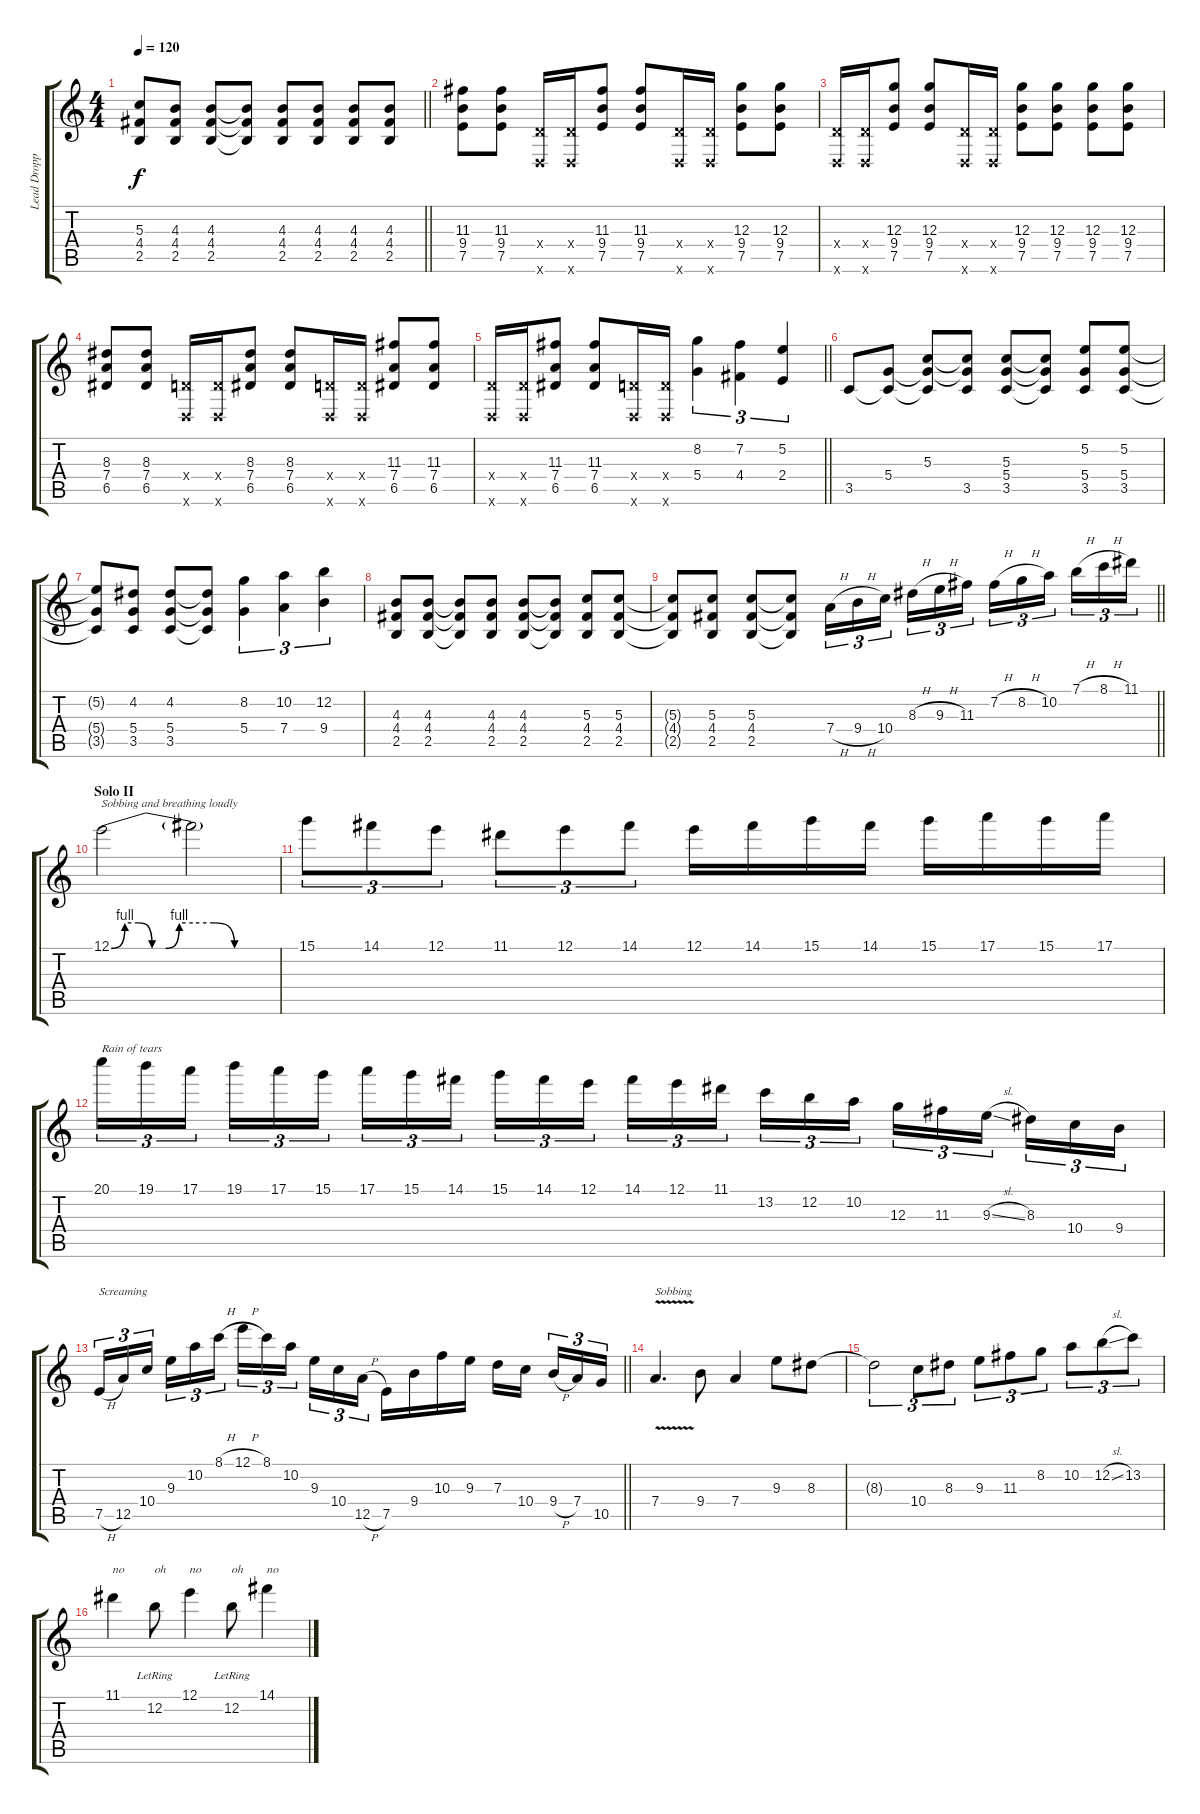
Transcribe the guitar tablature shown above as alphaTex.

\track ("Lead Dropped D " "Lead Dropp") {instrument distortionguitar}
\staff {score tabs}
\tuning (E4 B3 G3 D3 A2 D2) {hide}
\ts (4 4)
\tempo 120
\clef g2
\barLineRight lightlight
\ks c
(5.3{t} 4.4{t} 2.5{t}).8{dy f} (4.3 4.4 2.5).8 (4.3 4.4 2.5).8 (4.3{t} 4.4{t} 2.5{t}).8 (4.3 4.4 2.5).8 (4.3 4.4 2.5).8 (4.3 4.4 2.5).8 (4.3 4.4 2.5).8 |
(11.3 9.4 7.5).8 (11.3 9.4 7.5).8 (0.4{x} 0.6{x}).16 (0.4{x} 0.6{x}).16 (11.3 9.4 7.5).8 (11.3 9.4 7.5).8 (0.4{x} 0.6{x}).16 (0.4{x} 0.6{x}).16 (12.3 9.4 7.5).8 (12.3 9.4 7.5).8 |
(0.4{x} 0.6{x}).16 (0.4{x} 0.6{x}).16 (12.3 9.4 7.5).8 (12.3 9.4 7.5).8 (0.4{x} 0.6{x}).16 (0.4{x} 0.6{x}).16 (12.3 9.4 7.5).8 (12.3 9.4 7.5).8 (12.3 9.4 7.5).8 (12.3 9.4 7.5).8 |
(8.3 7.4 6.5).8 (8.3 7.4 6.5).8 (0.4{x} 0.6{x}).16 (0.4{x} 0.6{x}).16 (8.3 7.4 6.5).8 (8.3 7.4 6.5).8 (0.4{x} 0.6{x}).16 (0.4{x} 0.6{x}).16 (11.3 7.4 6.5).8 (11.3 7.4 6.5).8 |
\barLineRight lightlight
(0.4{x} 0.6{x}).16 (0.4{x} 0.6{x}).16 (11.3 7.4 6.5).8 (11.3 7.4 6.5).8 (0.4{x} 0.6{x}).16 (0.4{x} 0.6{x}).16 (8.2 5.4).4{tu (3 2)} (7.2 4.4).4{tu (3 2)} (5.2 2.4).4{tu (3 2)} |
3.5.8 (5.4 3.5{t}).8 (5.3 5.4{t} 3.5{t}).8 (5.3{t} 5.4{t} 3.5).8 (5.3 5.4 3.5).8 (5.3{t} 5.4{t} 3.5{t}).8 (5.2 5.4 3.5).8 (5.2 5.4 3.5).8 |
(5.2{t} 5.4{t} 3.5{t}).8 (4.2 5.4 3.5).8 (4.2 5.4 3.5).8 (4.2{t} 5.4{t} 3.5{t}).8 (8.2 5.4).4{tu (3 2)} (10.2 7.4).4{tu (3 2)} (12.2 9.4).4{tu (3 2)} |
(4.3 4.4 2.5).8 (4.3 4.4 2.5).8 (4.3{t} 4.4{t} 2.5{t}).8 (4.3 4.4 2.5).8 (4.3 4.4 2.5).8 (4.3{t} 4.4{t} 2.5{t}).8 (5.3 4.4 2.5).8 (5.3 4.4 2.5).8 |
\barLineRight lightlight
(5.3{t} 4.4{t} 2.5{t}).8 (5.3 4.4 2.5).8 (5.3 4.4 2.5).8 (5.3{t} 4.4{t} 2.5{t}).8 7.4{h}.16{tu (3 2) balance 8} 9.4{h}.16{tu (3 2)} 10.4.16{tu (3 2) beam splitsecondary} 8.3{h}.16{tu (3 2)} 9.3{h}.16{tu (3 2)} 11.3.16{tu (3 2)} 7.2{h}.16{tu (3 2)} 8.2{h}.16{tu (3 2)} 10.2.16{tu (3 2) beam splitsecondary} 7.1{h}.16{tu (3 2)} 8.1{h}.16{tu (3 2)} 11.1.16{tu (3 2)} |
\section ("" "Solo II")
12.1{be (custom 0 0 10 4 20 4 30 0 40 0 50 4 60 4)}.2{txt "Sobbing and breathing loudly"} 12.1{be (custom 0 4 15 4 30 0 60 0) t}.2 |
15.1.8{tu (3 2)} 14.1.8{tu (3 2)} 12.1.8{tu (3 2)} 11.1.8{tu (3 2)} 12.1.8{tu (3 2)} 14.1.8{tu (3 2)} 12.1.16 14.1.16 15.1.16 14.1.16 15.1.16 17.1.16 15.1.16 17.1.16 |
20.1.16{tu (3 2) txt "Rain of tears"} 19.1.16{tu (3 2)} 17.1.16{tu (3 2) beam splitsecondary} 19.1.16{tu (3 2)} 17.1.16{tu (3 2)} 15.1.16{tu (3 2)} 17.1.16{tu (3 2)} 15.1.16{tu (3 2)} 14.1.16{tu (3 2) beam splitsecondary} 15.1.16{tu (3 2)} 14.1.16{tu (3 2)} 12.1.16{tu (3 2)} 14.1.16{tu (3 2)} 12.1.16{tu (3 2)} 11.1.16{tu (3 2) beam splitsecondary} 13.2.16{tu (3 2)} 12.2.16{tu (3 2)} 10.2.16{tu (3 2)} 12.3.16{tu (3 2)} 11.3.16{tu (3 2)} 9.3{sl}.16{tu (3 2) beam splitsecondary} 8.3.16{tu (3 2)} 10.4.16{tu (3 2)} 9.4.16{tu (3 2)} |
\barLineRight lightlight
7.5{h}.16{tu (3 2) txt "Screaming"} 12.5.16{tu (3 2)} 10.4.16{tu (3 2) beam splitsecondary} 9.3.16{tu (3 2)} 10.2.16{tu (3 2)} 8.1{h}.16{tu (3 2)} 12.1{h}.16{tu (3 2)} 8.1.16{tu (3 2)} 10.2.16{tu (3 2) beam splitsecondary} 9.3.16{tu (3 2)} 10.4.16{tu (3 2)} 12.5{h}.16{tu (3 2)} 7.5.16 9.4.16 10.3.16 9.3.16 7.3.16 10.4.16{beam splitsecondary} 9.4{h}.16{tu (3 2)} 7.4.16{tu (3 2)} 10.5.16{tu (3 2)} |
7.4{v}.4{d txt "Sobbing"} 9.4.8 7.4.4 9.3.8 8.3.8 |
8.3{t}.2{tu (3 2)} 10.4.8{tu (3 2)} 8.3.8{tu (3 2)} 9.3.8{tu (3 2)} 11.3.8{tu (3 2)} 8.2.8{tu (3 2)} 10.2.8{tu (3 2)} 12.2{sl}.8{tu (3 2)} 13.2.8{tu (3 2)} |
11.1.4{txt "no"} 12.2{lr}.8{txt "oh"} 12.1.4{txt "no"} 12.2{lr}.8{txt "oh"} 14.1.4{txt "no"}
